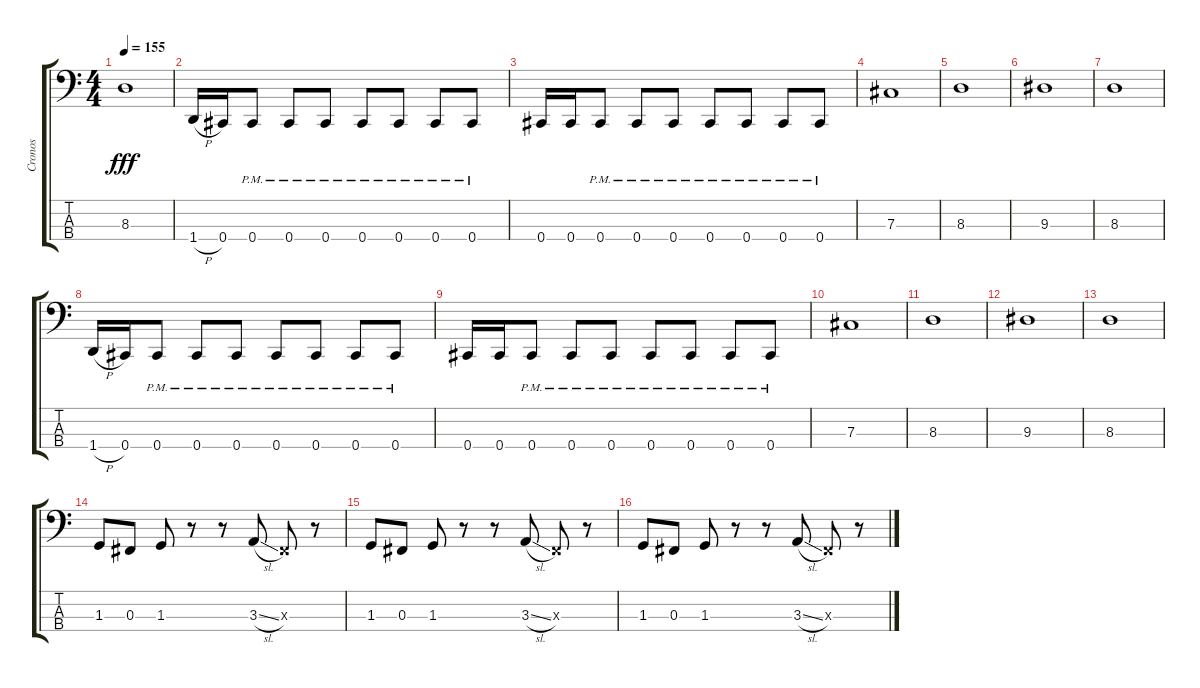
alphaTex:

\track ("Cronos" "Cronos") {instrument electricbassfinger}
\staff {score tabs}
\tuning (E2 B1 Gb1 Db1) {hide}
\ts (4 4)
\tempo 155
\clef f4
\ks c
8.3.1{dy fff} |
1.4{h}.16 0.4.16 0.4{pm}.8 0.4{pm}.8 0.4{pm}.8 0.4{pm}.8 0.4{pm}.8 0.4{pm}.8 0.4{pm}.8 |
0.4.16 0.4.16 0.4{pm}.8 0.4{pm}.8 0.4{pm}.8 0.4{pm}.8 0.4{pm}.8 0.4{pm}.8 0.4{pm}.8 |
7.3.1 |
8.3.1 |
9.3.1 |
8.3.1 |
1.4{h}.16 0.4.16 0.4{pm}.8 0.4{pm}.8 0.4{pm}.8 0.4{pm}.8 0.4{pm}.8 0.4{pm}.8 0.4{pm}.8 |
0.4.16 0.4.16 0.4{pm}.8 0.4{pm}.8 0.4{pm}.8 0.4{pm}.8 0.4{pm}.8 0.4{pm}.8 0.4{pm}.8 |
7.3.1 |
8.3.1 |
9.3.1 |
8.3.1 |
1.3.8 0.3.8 1.3.8 r.8 r.8 3.3{sl}.8 0.3{x}.8 r.8 |
1.3.8 0.3.8 1.3.8 r.8 r.8 3.3{sl}.8 0.3{x}.8 r.8 |
1.3.8 0.3.8 1.3.8 r.8 r.8 3.3{sl}.8 0.3{x}.8 r.8
